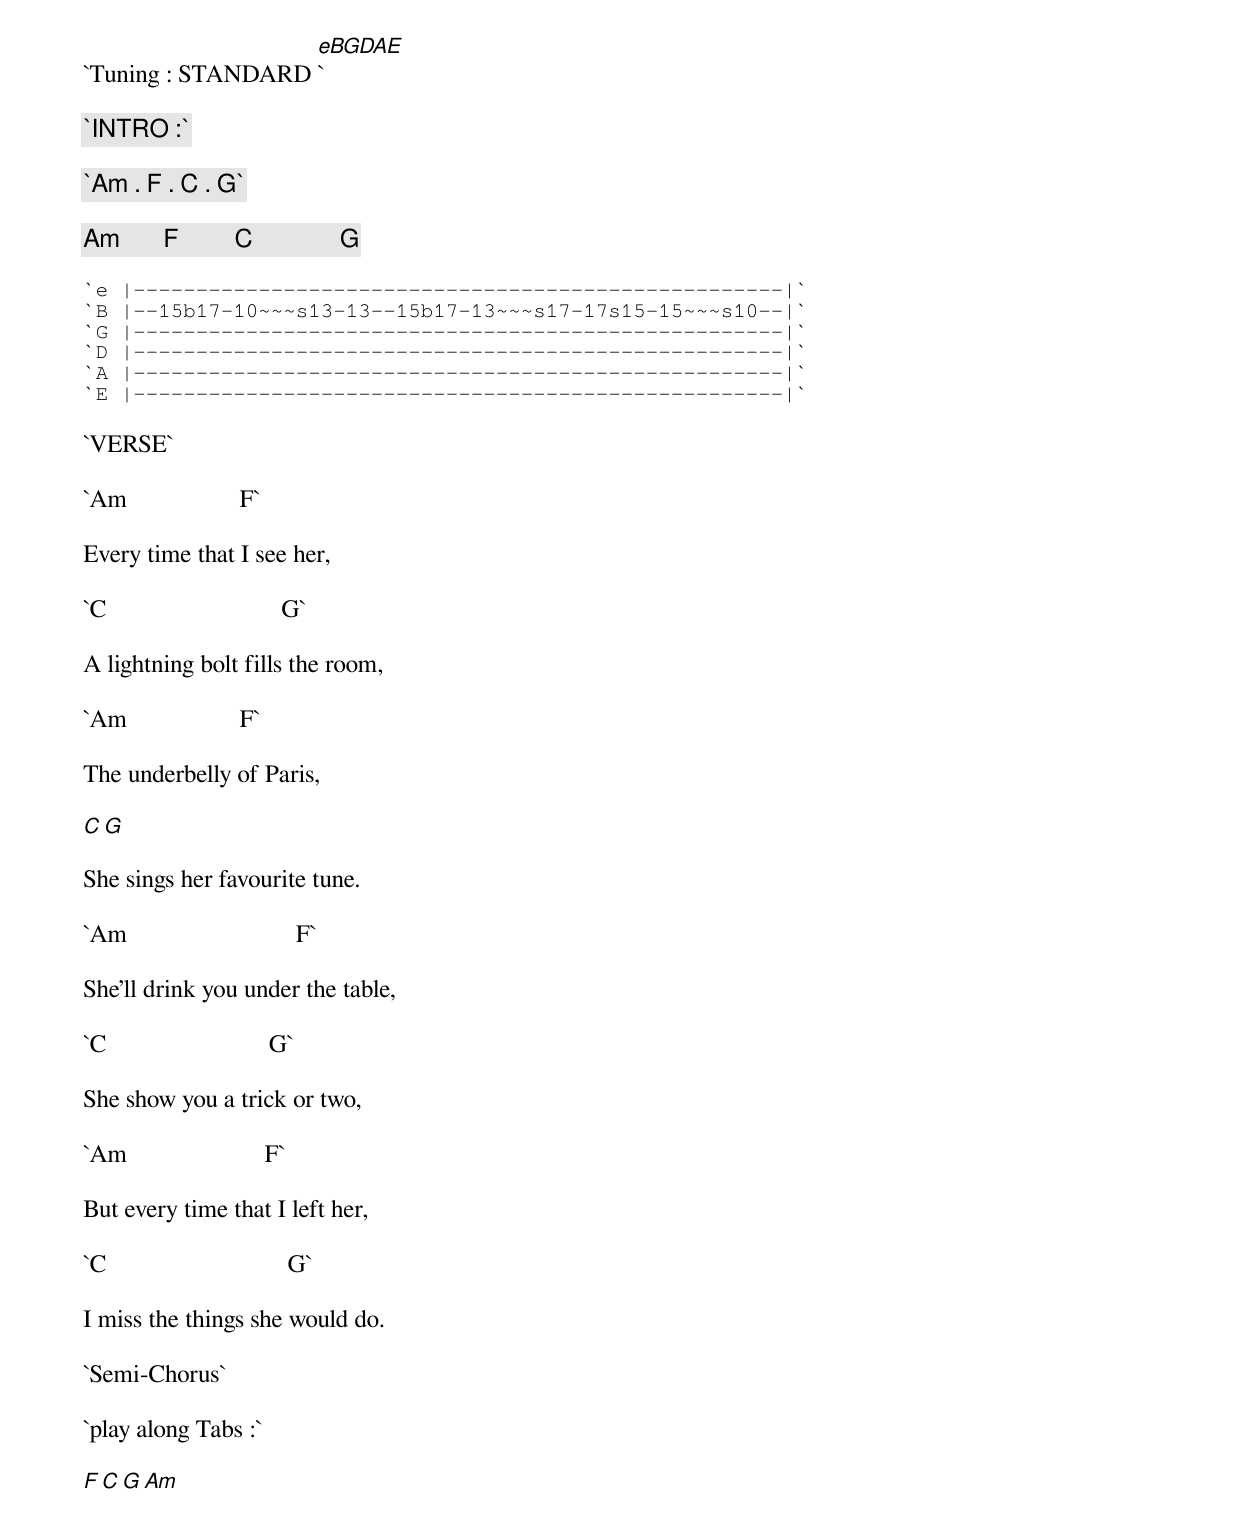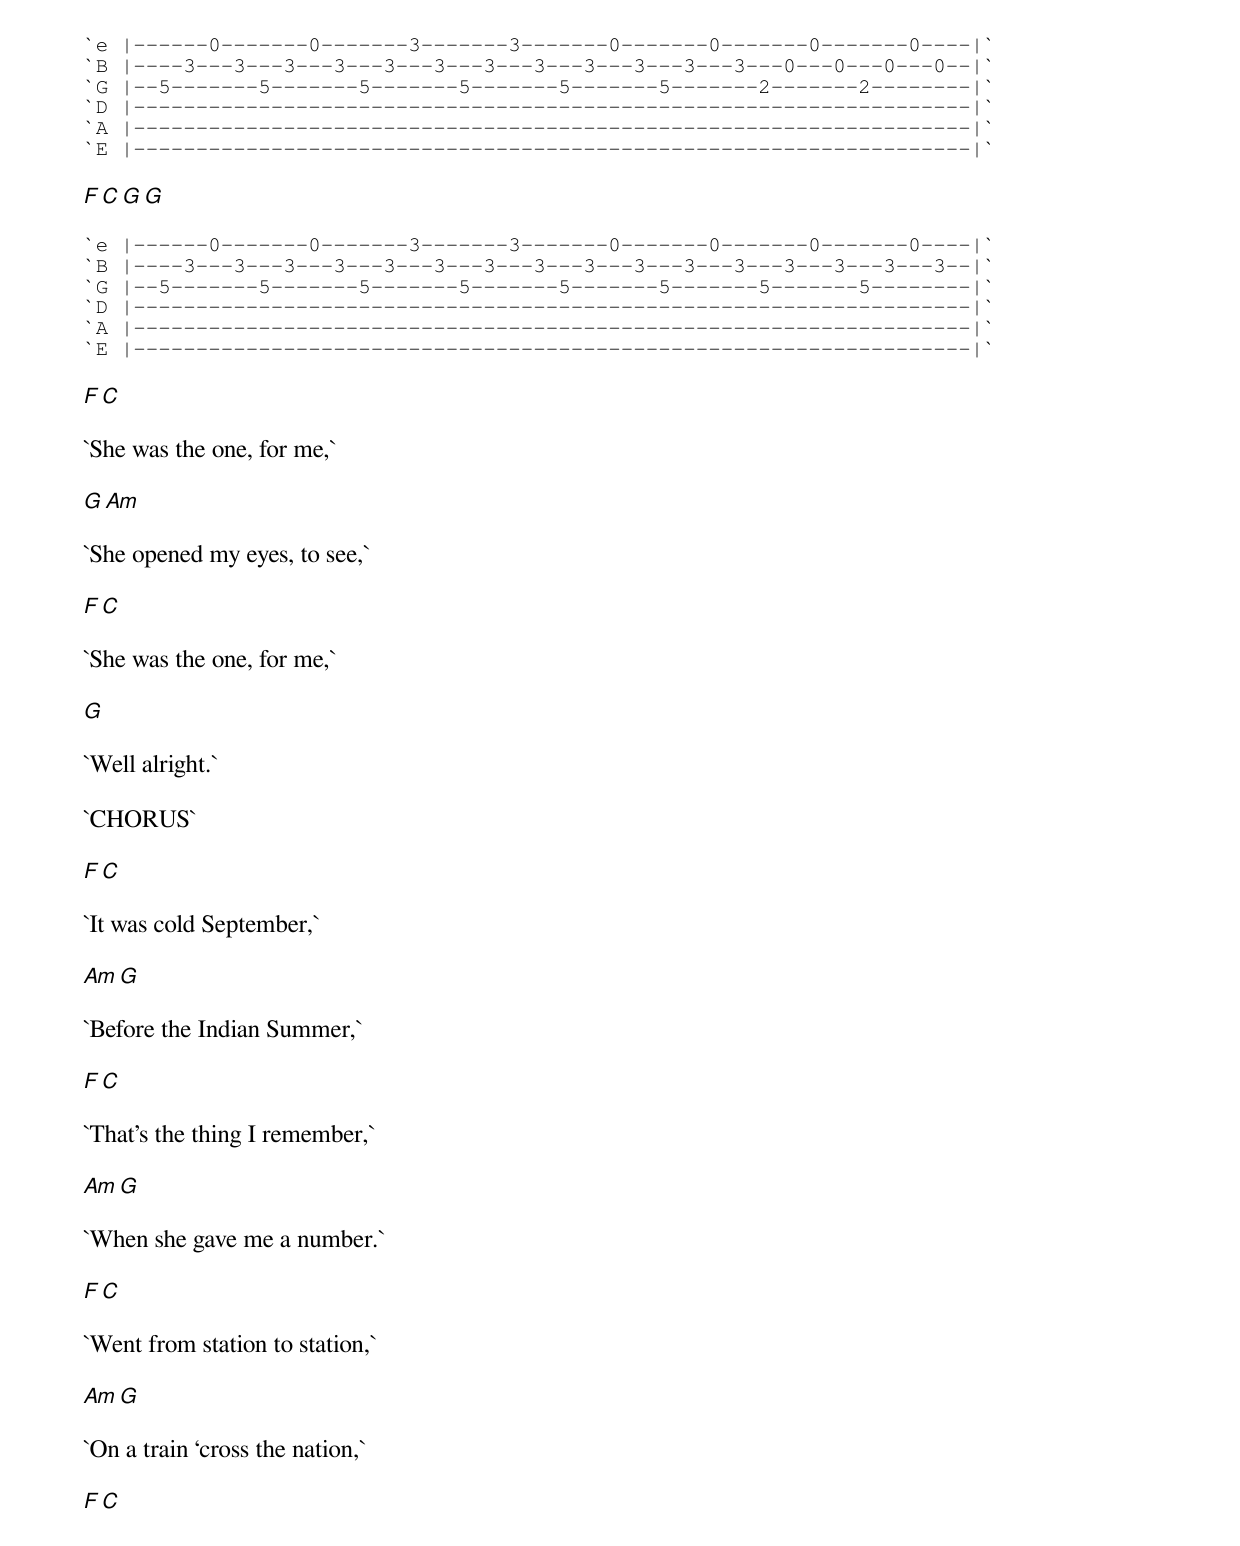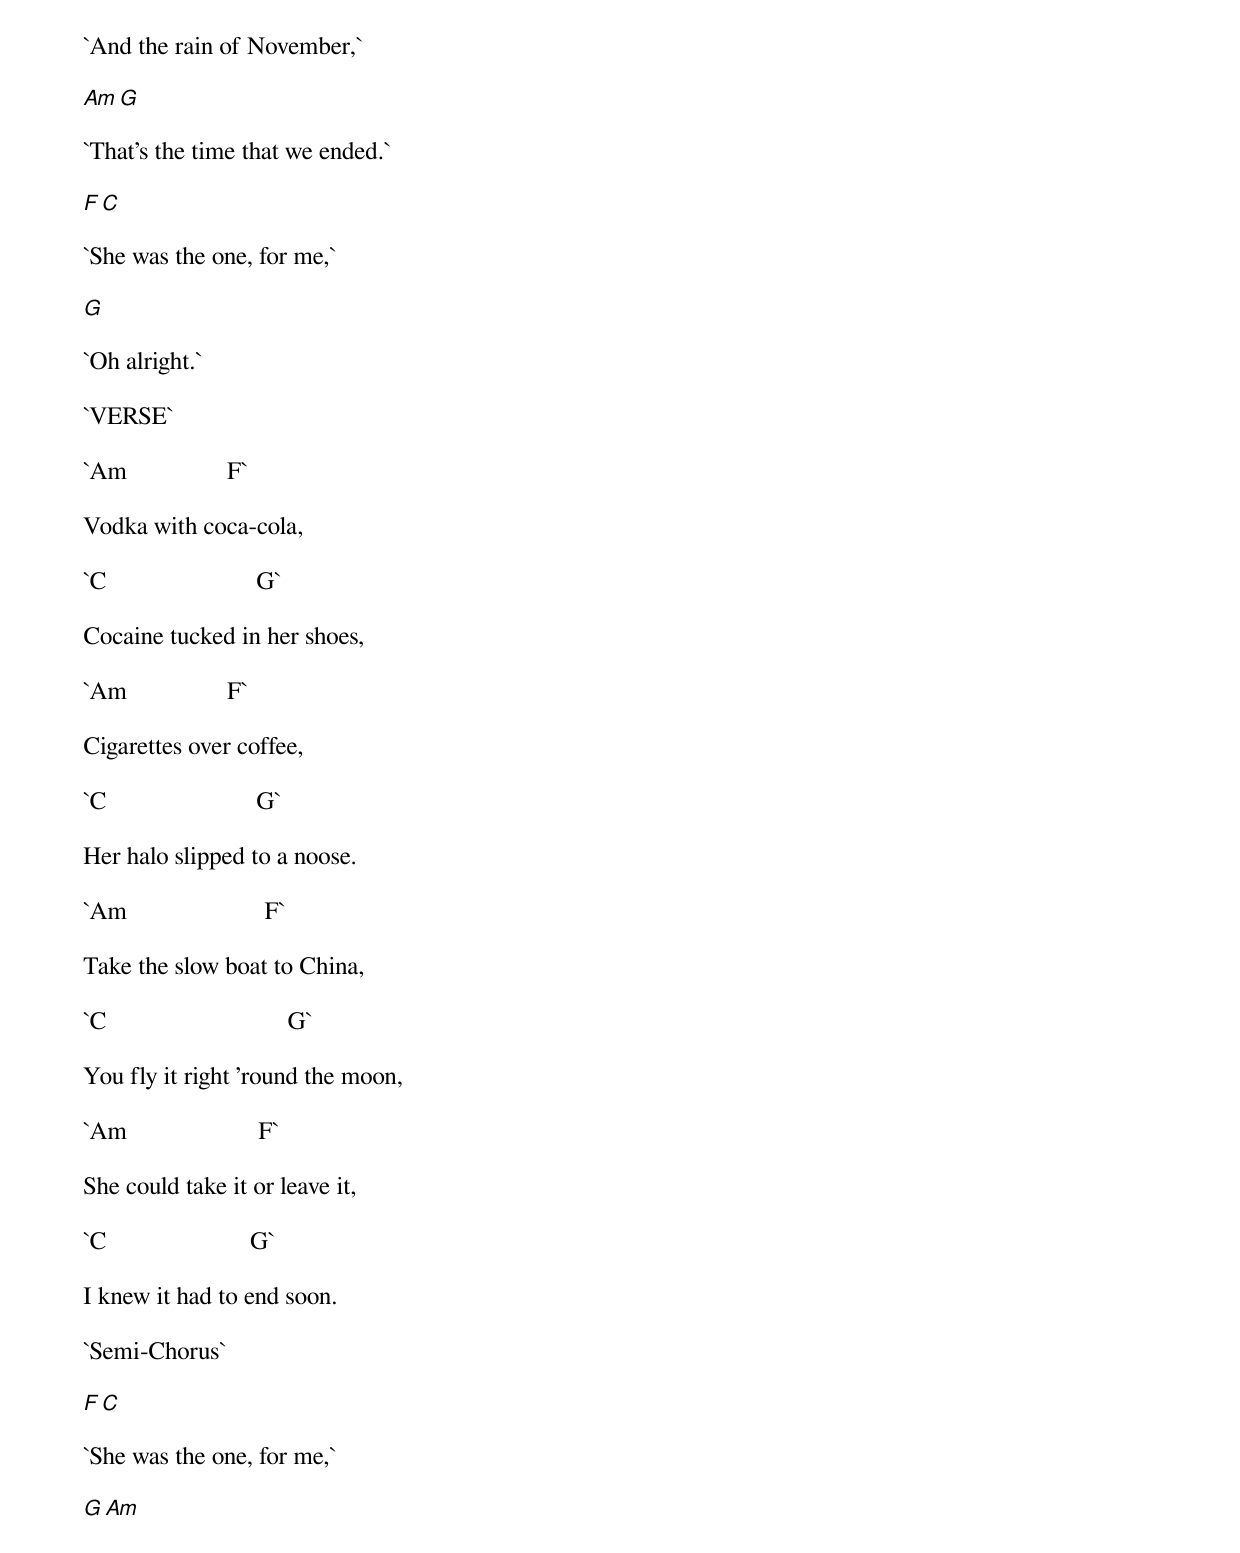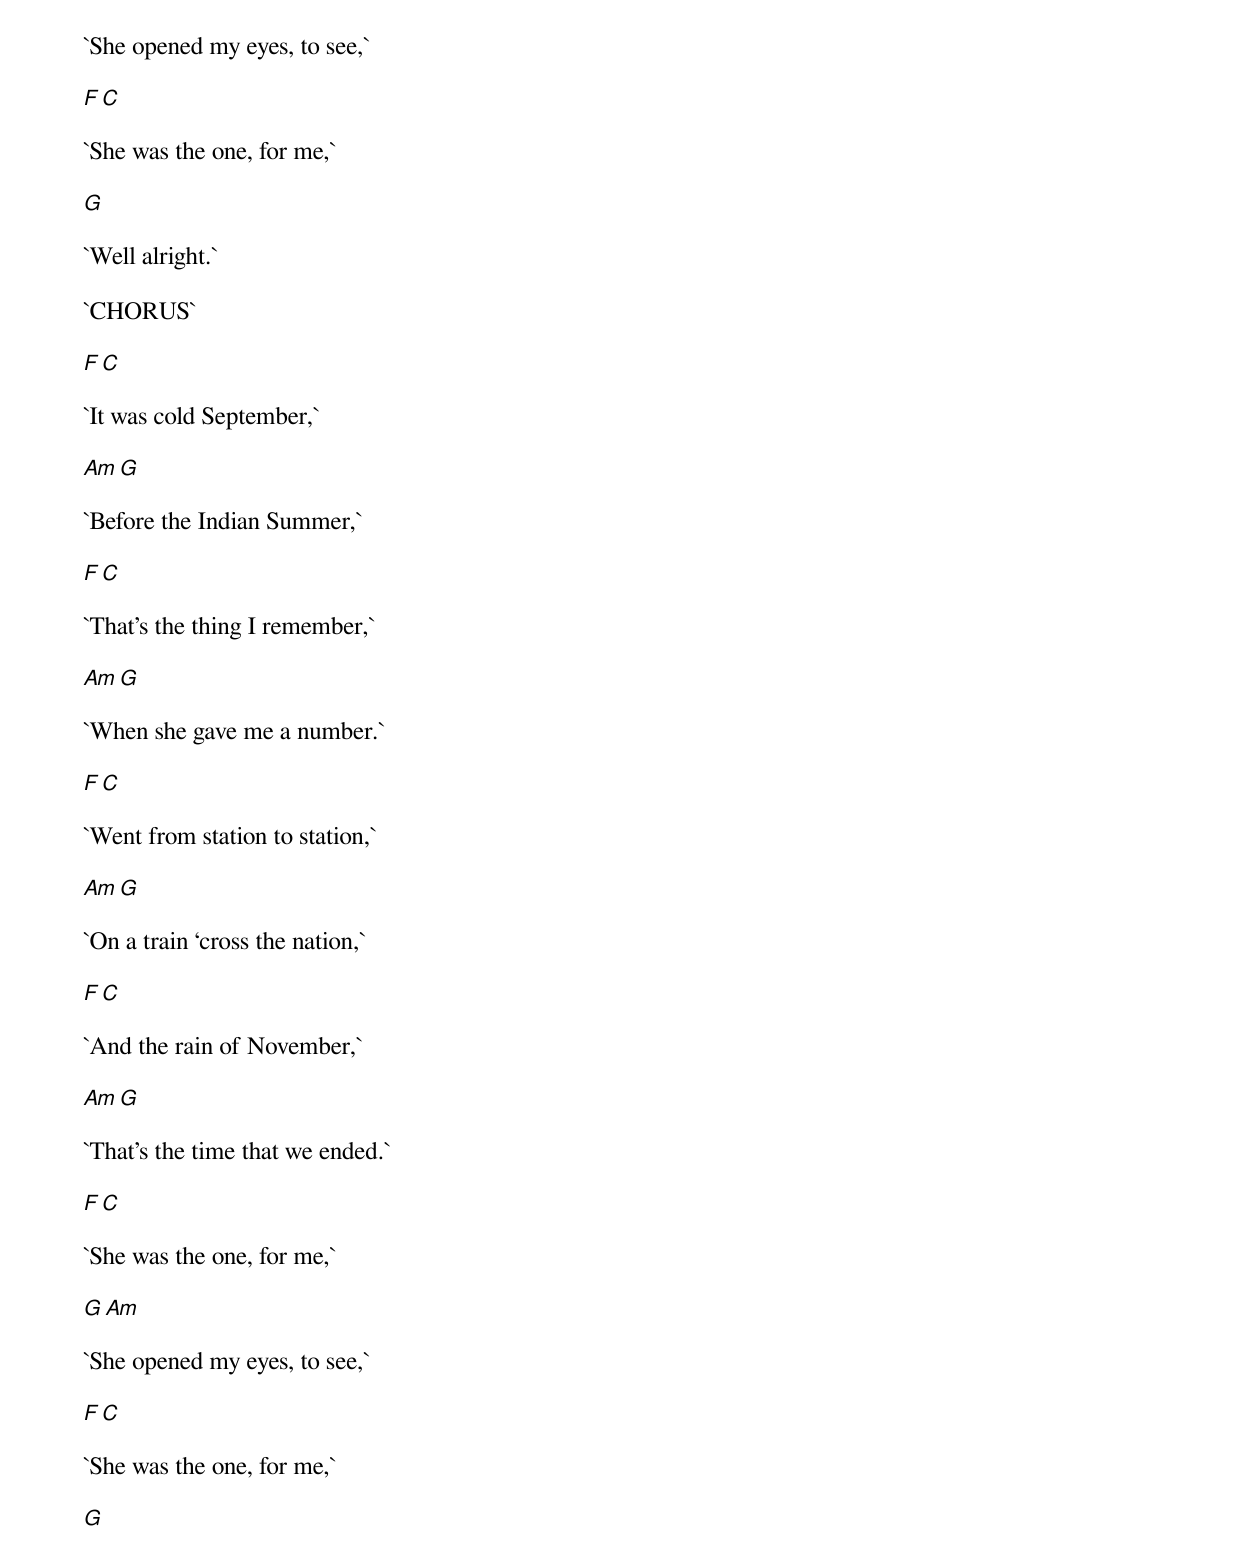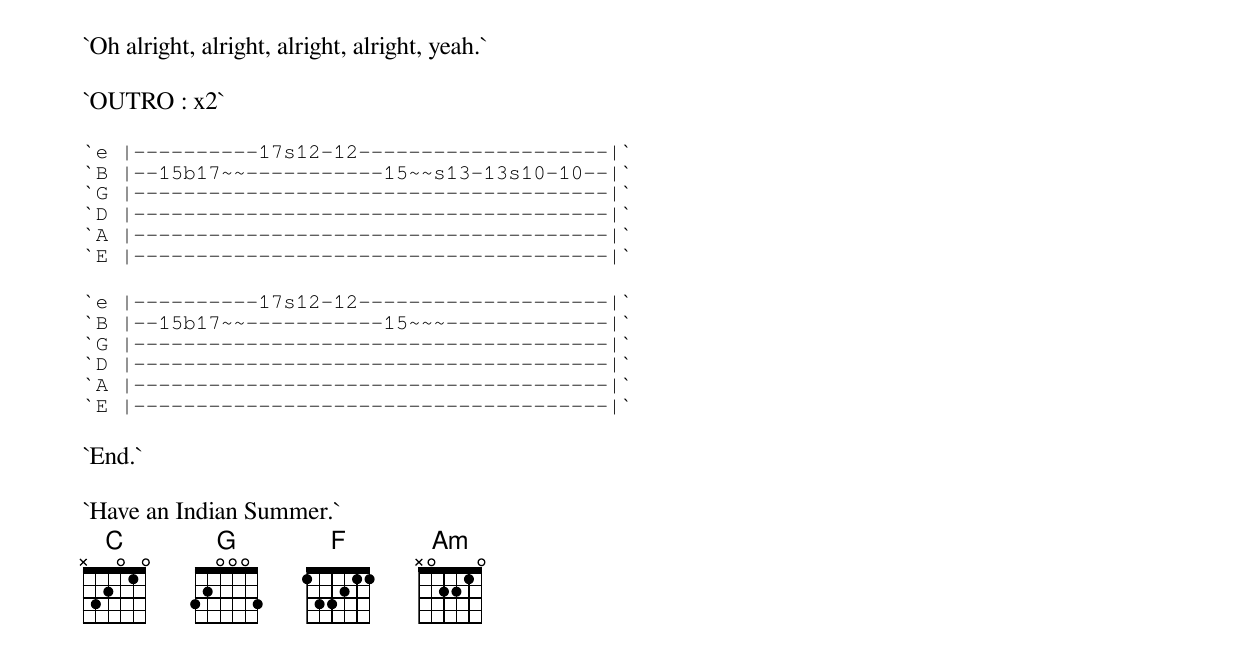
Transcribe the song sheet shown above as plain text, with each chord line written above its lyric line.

`Tuning : STANDARD [eBGDAE]`

`INTRO :`

`Am . F . C . G`

Am       F         C              G

`e |----------------------------------------------------|`
`B |--15b17-10~~~s13-13--15b17-13~~~s17-17s15-15~~~s10--|`
`G |----------------------------------------------------|`
`D |----------------------------------------------------|`
`A |----------------------------------------------------|`
`E |----------------------------------------------------|`

`VERSE`

`Am                  F`

Every time that I see her,

`C                            G`

A lightning bolt fills the room,

`Am                  F`

The underbelly of Paris,

C                         G

She sings her favourite tune.

`Am                           F`

She’ll drink you under the table,

`C                          G`

She show you a trick or two,

`Am                      F`

But every time that I left her,

`C                             G`

I miss the things she would do.

`Semi-Chorus`

`play along Tabs :`

F               C               G               Am

`e |------0-------0-------3-------3-------0-------0-------0-------0----|`
`B |----3---3---3---3---3---3---3---3---3---3---3---3---0---0---0---0--|`
`G |--5-------5-------5-------5-------5-------5-------2-------2--------|`
`D |-------------------------------------------------------------------|`
`A |-------------------------------------------------------------------|`
`E |-------------------------------------------------------------------|`

F               C               G               G

`e |------0-------0-------3-------3-------0-------0-------0-------0----|`
`B |----3---3---3---3---3---3---3---3---3---3---3---3---3---3---3---3--|`
`G |--5-------5-------5-------5-------5-------5-------5-------5--------|`
`D |-------------------------------------------------------------------|`
`A |-------------------------------------------------------------------|`
`E |-------------------------------------------------------------------|`

F        C

`She was the one, for me,`

G        Am

`She opened my eyes, to see,`

F        C

`She was the one, for me,`

G

`Well alright.`

`CHORUS`

F        C

`It was cold September,`

Am      G

`Before the Indian Summer,`

F         C

`That’s the thing I remember,`

Am        G

`When she gave me a number.`

F           C

`Went from station to station,`

Am               G

`On a train ‘cross the nation,`

F         C

`And the rain of November,`

Am           G

`That’s the time that we ended.`

F        C

`She was the one, for me,`

G

`Oh alright.`

`VERSE`

`Am                F`

Vodka with coca-cola,

`C                        G`

Cocaine tucked in her shoes,

`Am                F`

Cigarettes over coffee,

`C                        G`

Her halo slipped to a noose.

`Am                      F`

Take the slow boat to China,

`C                             G`

You fly it right ’round the moon,

`Am                     F`

She could take it or leave it,

`C                       G`

I knew it had to end soon.

`Semi-Chorus`

F        C

`She was the one, for me,`

G        Am

`She opened my eyes, to see,`

F        C

`She was the one, for me,`

G

`Well alright.`

`CHORUS`

F        C

`It was cold September,`

Am      G

`Before the Indian Summer,`

F         C

`That’s the thing I remember,`

Am        G

`When she gave me a number.`

F           C

`Went from station to station,`

Am               G

`On a train ‘cross the nation,`

F         C

`And the rain of November,`

Am           G

`That’s the time that we ended.`

F        C

`She was the one, for me,`

G       Am

`She opened my eyes, to see,`

F         C

`She was the one, for me,`

G

`Oh alright, alright, alright, alright, yeah.`

`OUTRO : x2`

`e |----------17s12-12--------------------|`
`B |--15b17~~-----------15~~s13-13s10-10--|`
`G |--------------------------------------|`
`D |--------------------------------------|`
`A |--------------------------------------|`
`E |--------------------------------------|`

`e |----------17s12-12--------------------|`
`B |--15b17~~-----------15~~~-------------|`
`G |--------------------------------------|`
`D |--------------------------------------|`
`A |--------------------------------------|`
`E |--------------------------------------|`

`End.`

`Have an Indian Summer.`
